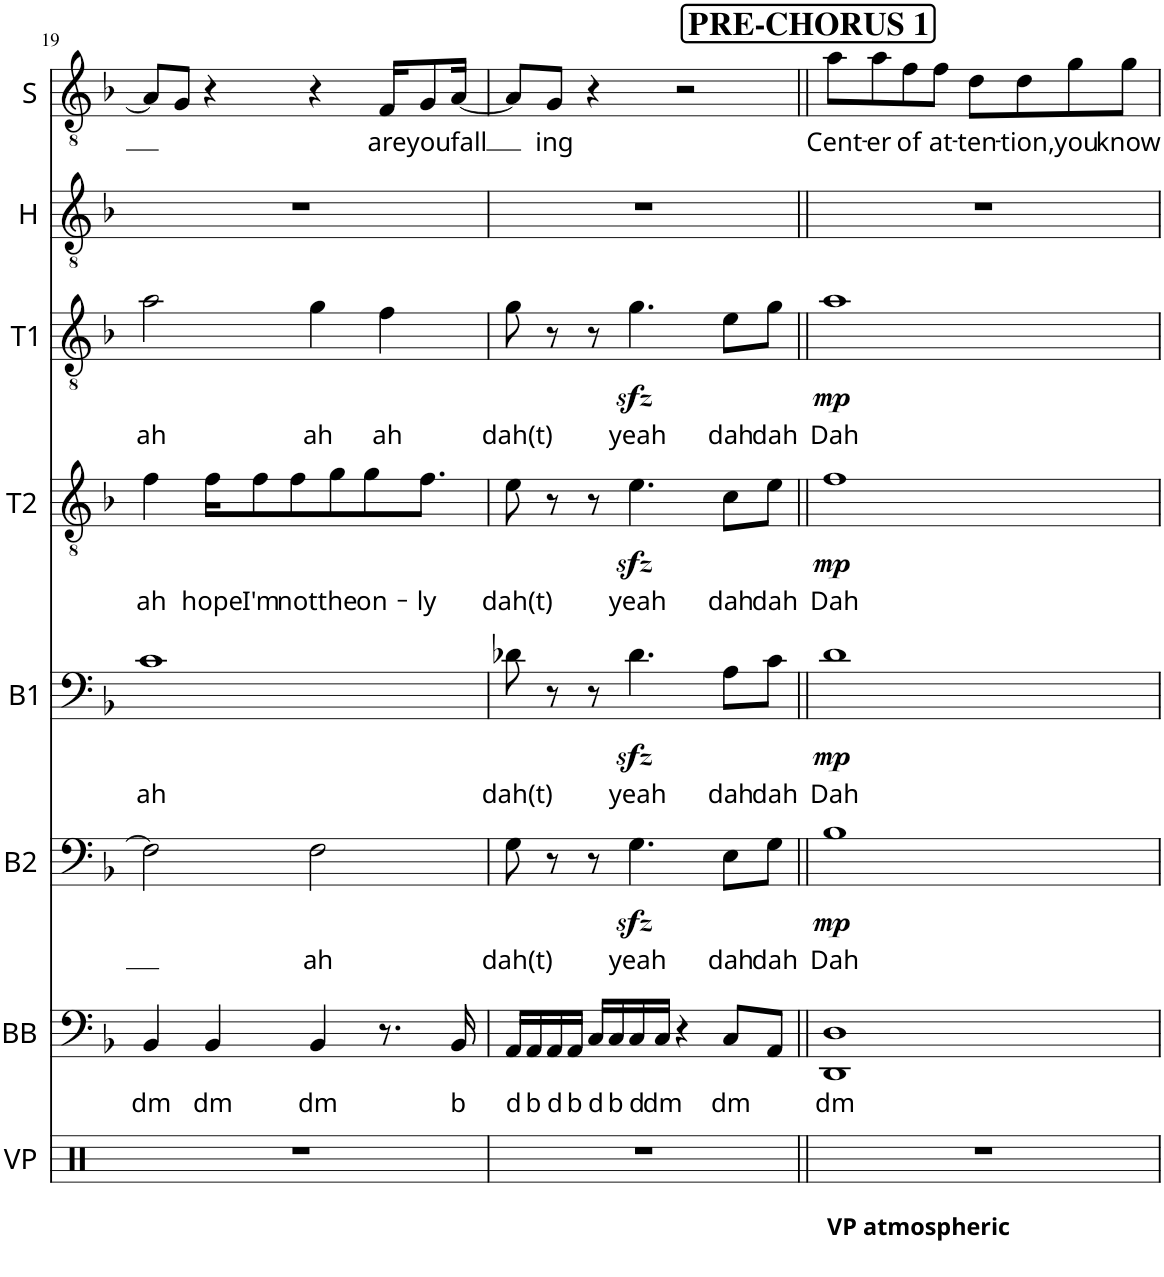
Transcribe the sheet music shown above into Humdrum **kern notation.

**kern	**kern	**text	**kern	**text	**dynam	**kern	**text	**dynam	**kern	**text	**dynam	**kern	**text	**dynam	**kern	**kern	**text
*part8	*part7	*part7	*part6	*part6	*part6	*part5	*part5	*part5	*part4	*part4	*part4	*part3	*part3	*part3	*part2	*part1	*part1
*staff8	*staff7	*staff7	*staff6	*staff6	*staff6	*staff5	*staff5	*staff5	*staff4	*staff4	*staff4	*staff3	*staff3	*staff3	*staff2	*staff1	*staff1
*I"Vocal Percussion	*I"Bass	*	*I"Baritone 2	*	*	*I"Baritone 1	*	*	*I"Tenor 2	*	*	*I"Tenor 1	*	*	*I"Harmony	*I"Solo	*
*I'VP	*	*	*I'B2	*	*	*I'B1	*	*	*I'T2	*	*	*I'T1	*	*	*I'H	*I'S	*
!!LO:PB:g=z
*clefX	*clefF4	*	*clefF4	*	*	*clefF4	*	*	*clefGv2	*	*	*clefGv2	*	*	*clefGv2	*clefGv2	*
*k[]	*k[b-]	*	*k[b-]	*	*	*k[b-]	*	*	*k[b-]	*	*	*k[b-]	*	*	*k[b-]	*k[b-]	*
*M4/4	*M4/4	*	*M4/4	*	*	*M4/4	*	*	*M4/4	*	*	*M4/4	*	*	*M4/4	*M4/4	*
=19	=19	=19	=19	=19	=19	=19	=19	=19	=19	=19	=19	=19	=19	=19	=19	=19	=19
!	!	!LO:LY:b	!	!	!	!	!LO:LY:b	!	!	!LO:LY:b	!	!	!LO:LY:b	!	!	!	!
1r	4BB-/	dm	2F\]	.	.	1c	ah	.	4f\	ah	.	2a\	ah	.	1r	8A/L]	.
.	.	.	.	.	.	.	.	.	.	.	.	.	.	.	.	8G/J	.
!	!	!LO:LY:b	!	!	!	!	!	!	!	!LO:LY:b	!	!	!	!	!	!	!
.	4BB-/	dm	.	.	.	.	.	.	16f\KL	hope	.	.	.	.	.	4r	.
!	!	!	!	!	!	!	!	!	!	!LO:LY:b	!	!	!	!	!	!	!
.	.	.	.	.	.	.	.	.	8f\	I'm	.	.	.	.	.	.	.
!	!	!	!	!	!	!	!	!	!	!LO:LY:b	!	!	!	!	!	!	!
.	.	.	.	.	.	.	.	.	8f\	not	.	.	.	.	.	.	.
!	!	!LO:LY:b	!	!LO:LY:b	!	!	!	!	!	!	!	!	!LO:LY:b	!	!	!	!
.	4BB-/	dm	2F\	ah	.	.	.	.	.	.	.	4g\	ah	.	.	4r	.
!	!	!	!	!	!	!	!	!	!	!LO:LY:b	!	!	!	!	!	!	!
.	.	.	.	.	.	.	.	.	8g\	the	.	.	.	.	.	.	.
!	!	!	!	!	!	!	!	!	!	!LO:LY:b	!	!	!	!	!	!	!
.	.	.	.	.	.	.	.	.	8g\	on-	.	.	.	.	.	.	.
!	!	!	!	!	!	!	!	!	!	!	!	!	!LO:LY:b	!	!	!	!LO:LY:b
.	8.r	.	.	.	.	.	.	.	.	.	.	4f\	ah	.	.	16F/KL	are
!	!	!	!	!	!	!	!	!	!	!LO:LY:b	!	!	!	!	!	!	!LO:LY:b
.	.	.	.	.	.	.	.	.	8.f\J	-ly	.	.	.	.	.	8G/	you
!	!	!LO:LY:b	!	!	!	!	!	!	!	!	!	!	!	!	!	!	!LO:LY:b
.	16BB-/	b	.	.	.	.	.	.	.	.	.	.	.	.	.	[16A/Jk	fall
=20	=20	=20	=20	=20	=20	=20	=20	=20	=20	=20	=20	=20	=20	=20	=20	=20	=20
!	!	!LO:LY:b	!	!LO:LY:b	!	!	!LO:LY:b	!	!	!LO:LY:b	!	!	!LO:LY:b	!	!	!	!
1r	16AA/LL	d	8G\	dah(t)	.	8d-X\	dah(t)	.	8e\	dah(t)	.	8g\	dah(t)	.	1r	8A/L]	.
!	!	!LO:LY:b	!	!	!	!	!	!	!	!	!	!	!	!	!	!	!
.	16AA/	b	.	.	.	.	.	.	.	.	.	.	.	.	.	.	.
!	!	!LO:LY:b	!	!	!	!	!	!	!	!	!	!	!	!	!	!	!LO:LY:b
.	16AA/	d	8r	.	.	8r	.	.	8r	.	.	8r	.	.	.	8G/J	ing
!	!	!LO:LY:b	!	!	!	!	!	!	!	!	!	!	!	!	!	!	!
.	16AA/JJ	b	.	.	.	.	.	.	.	.	.	.	.	.	.	.	.
!	!	!LO:LY:b	!	!	!	!	!	!	!	!	!	!	!	!	!	!	!
.	16C/LL	d	8r	.	.	8r	.	.	8r	.	.	8r	.	.	.	4r	.
!	!	!LO:LY:b	!	!	!	!	!	!	!	!	!	!	!	!	!	!	!
.	16C/	b	.	.	.	.	.	.	.	.	.	.	.	.	.	.	.
!	!	!LO:LY:b	!	!LO:LY:b	!	!	!LO:LY:b	!	!	!LO:LY:b	!	!	!LO:LY:b	!	!	!	!
.	16C/	d	4.Gzz<\	yeah	.	4.d-zz<\	yeah	.	4.ezz<\	yeah	.	4.gzz<\	yeah	.	.	.	.
!	!	!LO:LY:b	!	!	!	!	!	!	!	!	!	!	!	!	!	!	!
.	16C/JJ	dm	.	.	.	.	.	.	.	.	.	.	.	.	.	.	.
.	4r	.	.	.	.	.	.	.	.	.	.	.	.	.	.	2r	.
!	!	!LO:LY:b	!	!LO:LY:b	!	!	!LO:LY:b	!	!	!LO:LY:b	!	!	!LO:LY:b	!	!	!	!
.	8C/L	dm	8E\L	dah	.	8A\L	dah	.	8c\L	dah	.	8e\L	dah	.	.	.	.
!	!	!	!	!LO:LY:b	!	!	!LO:LY:b	!	!	!LO:LY:b	!	!	!LO:LY:b	!	!	!	!
.	8AA/J	.	8G\J	dah	.	8c\J	dah	.	8e\J	dah	.	8g\J	dah	.	.	.	.
!!LO:REH:place=s1:a:B:cj:fs=14:t=PRE-CHORUS 1
=21||	=21||	=21||	=21||	=21||	=21||	=21||	=21||	=21||	=21||	=21||	=21||	=21||	=21||	=21||	=21||	=21||	=21||
!LO:TX:b:B:t=VP atmospheric	!	!	!	!	!	!	!	!	!	!	!	!	!	!	!	!	!
!	!	!LO:LY:b	!	!LO:LY:b	!LO:DY:b	!	!LO:LY:b	!LO:DY:b	!	!LO:LY:b	!LO:DY:b	!	!LO:LY:b	!LO:DY:b	!	!	!LO:LY:b
1r	1DD 1D	dm	1B-	Dah	mp	1d	Dah	mp	1f	Dah	mp	1a	Dah	mp	1r	8a\L	Cent-
!	!	!	!	!	!	!	!	!	!	!	!	!	!	!	!	!	!LO:LY:b
.	.	.	.	.	.	.	.	.	.	.	.	.	.	.	.	8a\	-er
!	!	!	!	!	!	!	!	!	!	!	!	!	!	!	!	!	!LO:LY:b
.	.	.	.	.	.	.	.	.	.	.	.	.	.	.	.	8f\	of
!	!	!	!	!	!	!	!	!	!	!	!	!	!	!	!	!	!LO:LY:b
.	.	.	.	.	.	.	.	.	.	.	.	.	.	.	.	8f\J	at-
!	!	!	!	!	!	!	!	!	!	!	!	!	!	!	!	!	!LO:LY:b
.	.	.	.	.	.	.	.	.	.	.	.	.	.	.	.	8d\L	-ten-
!	!	!	!	!	!	!	!	!	!	!	!	!	!	!	!	!	!LO:LY:b
.	.	.	.	.	.	.	.	.	.	.	.	.	.	.	.	8d\	-tion,
!	!	!	!	!	!	!	!	!	!	!	!	!	!	!	!	!	!LO:LY:b
.	.	.	.	.	.	.	.	.	.	.	.	.	.	.	.	8g\	you
!	!	!	!	!	!	!	!	!	!	!	!	!	!	!	!	!	!LO:LY:b
.	.	.	.	.	.	.	.	.	.	.	.	.	.	.	.	8g\J	know
=	=	=	=	=	=	=	=	=	=	=	=	=	=	=	=	=	=
*-	*-	*-	*-	*-	*-	*-	*-	*-	*-	*-	*-	*-	*-	*-	*-	*-	*-
